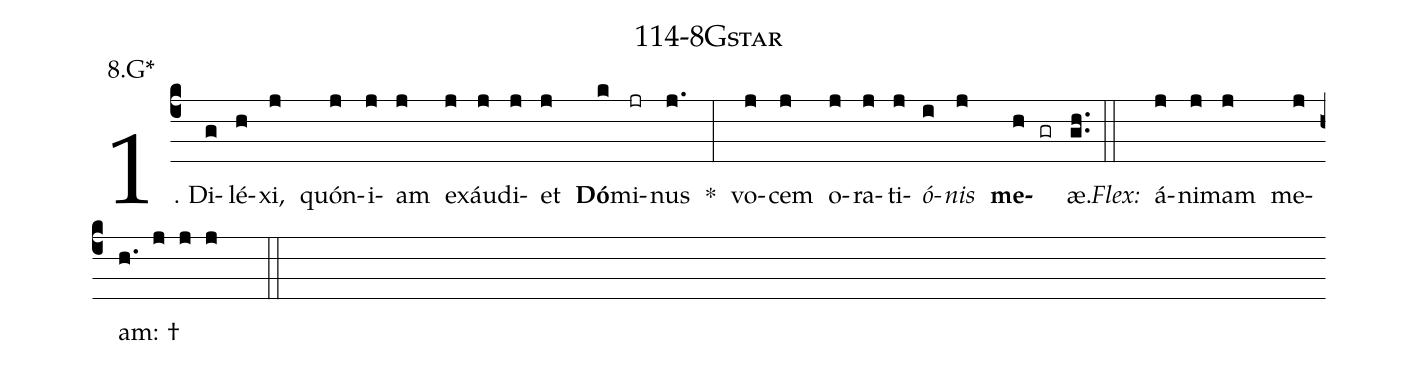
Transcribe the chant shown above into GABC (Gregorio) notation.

name: 114-8Gstar;
annotation: 8.G*;
%%
(c4)1. Di(g)lé(h)xi,(j) quón(j)i(j)am(j) ex(j)áu(j)di(j)et(j) <b>Dó</b>(k)mi(jr)nus(j.) *(:) vo(j)cem(j) o(j)ra(j)ti(j)<i>ó</i>(i)<i>nis</i>(j) <b>me</b>(h gr)æ.(gh..) (::)
<i>Flex:</i>()  á(j)ni(j)mam(j) me(j)am: †(h. j j j  ::)
